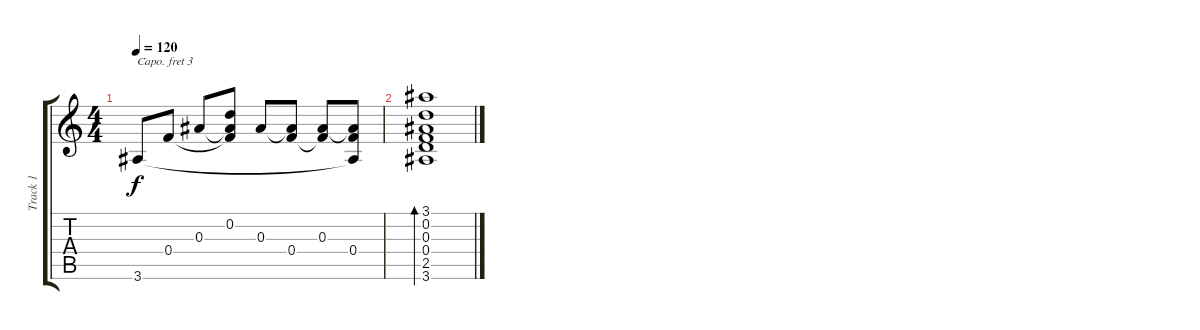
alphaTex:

\track ("Track 1" "Track 1") {instrument acousticguitarnylon}
\staff {score tabs}
\capo 3
\tuning (E4 B3 G3 D3 A2 E2) {hide}
\ts (4 4)
\tempo 120
\clef g2
\ks c
3.6.8{dy f} 0.4.8 0.3.8 (0.2 0.3{t} 0.4{t}).8 0.3.8 (0.3{t} 0.4).8 (0.3 0.4{t}).8 (0.3{t} 0.4 3.6{t}).8 |
(3.1 0.2 0.3 0.4 2.5 3.6).1{bd 480}
